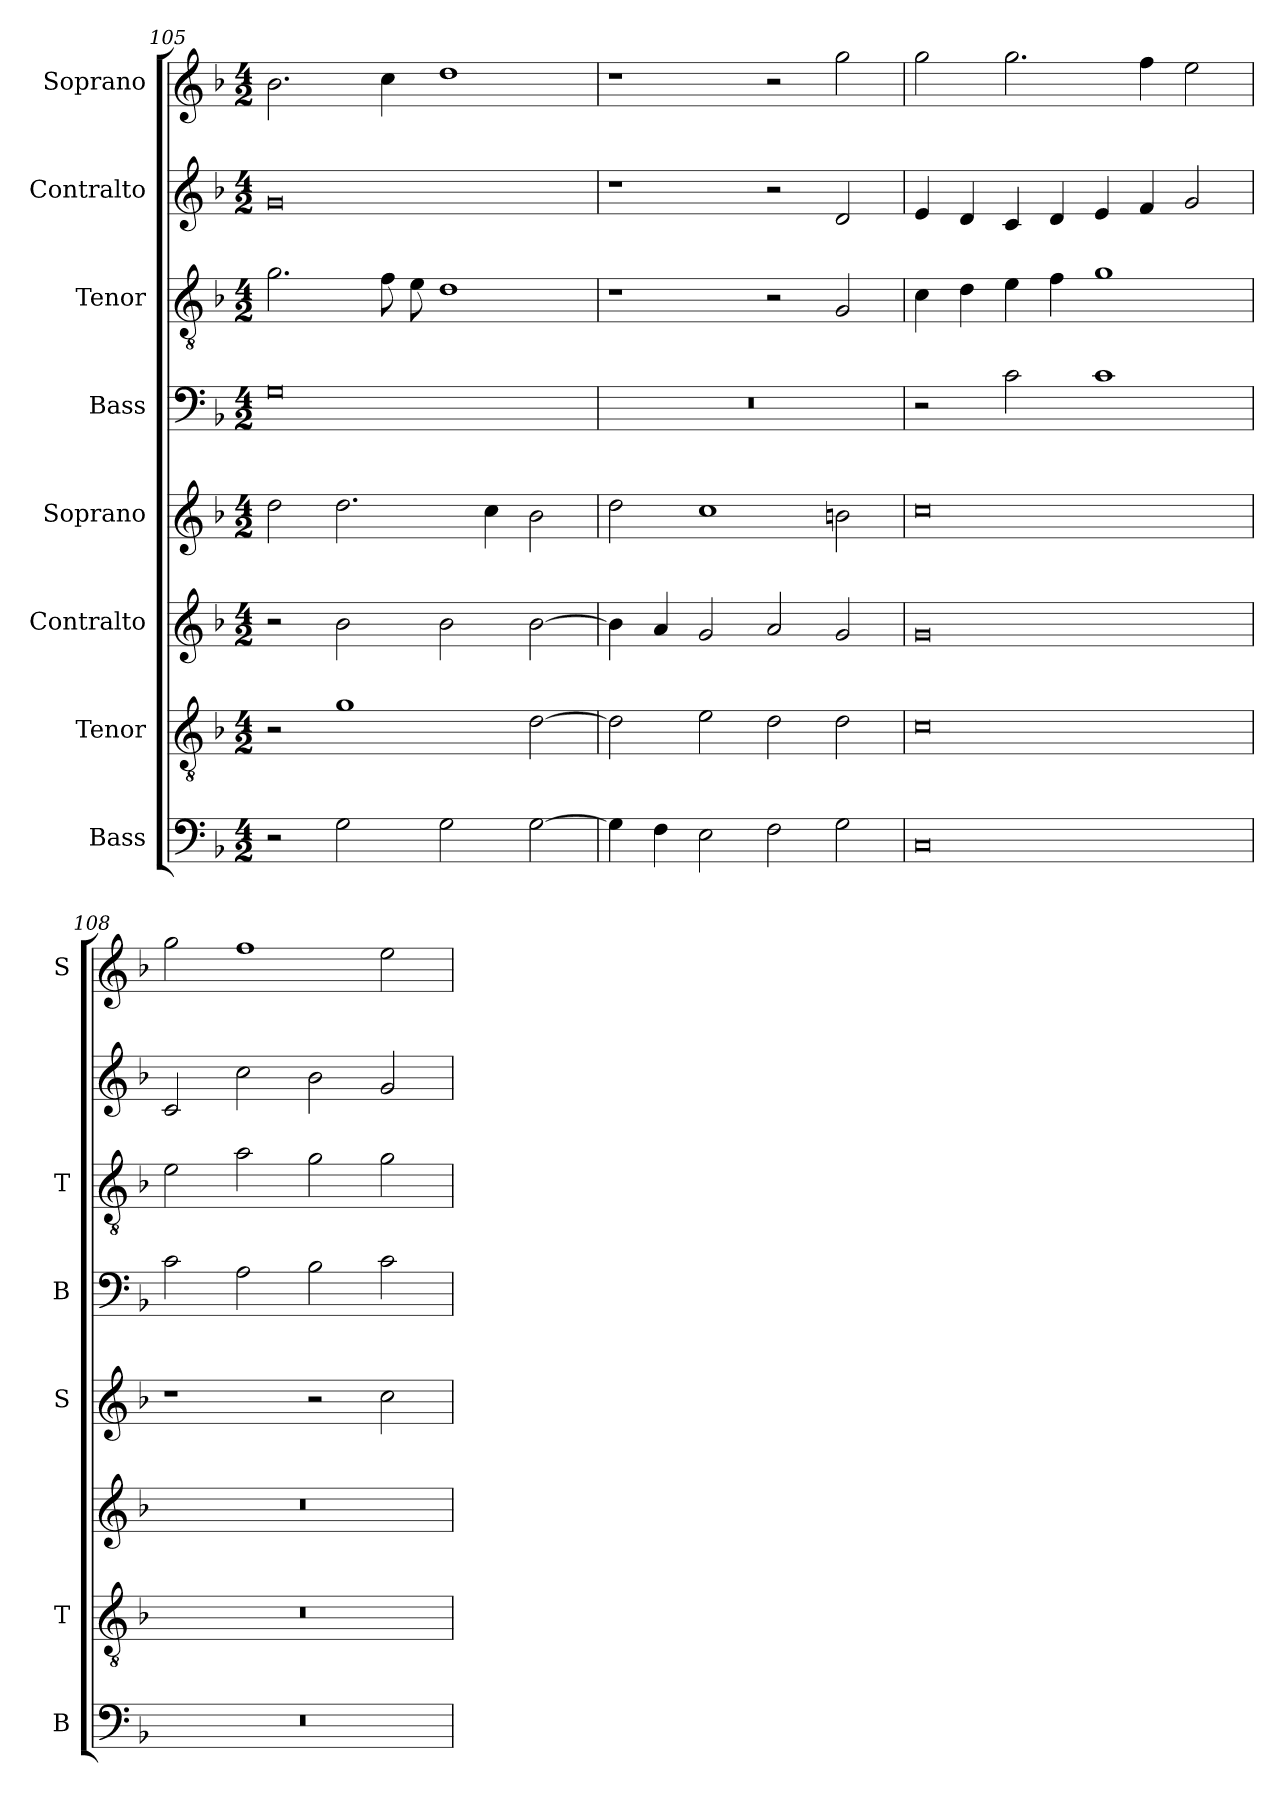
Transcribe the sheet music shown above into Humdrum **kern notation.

**kern	**kern	**kern	**kern	**kern	**kern	**kern	**kern
*part8	*part7	*part6	*part5	*part4	*part3	*part2	*part1
*staff8	*staff7	*staff6	*staff5	*staff4	*staff3	*staff2	*staff1
*I"Bass	*I"Tenor	*I"Contralto	*I"Soprano	*I"Bass	*I"Tenor	*I"Contralto	*I"Soprano
*I'B	*I'T	*	*I'S	*I'B	*I'T	*	*I'S
*clefF4	*clefGv2	*clefG2	*clefG2	*clefF4	*clefGv2	*clefG2	*clefG2
*k[b-]	*k[b-]	*k[b-]	*k[b-]	*k[b-]	*k[b-]	*k[b-]	*k[b-]
*G:dor	*G:dor	*G:dor	*G:dor	*G:dor	*G:dor	*G:dor	*G:dor
*M4/2	*M4/2	*M4/2	*M4/2	*M4/2	*M4/2	*M4/2	*M4/2
=105	=105	=105	=105	=105	=105	=105	=105
2r	2r	2r	2dd	0G	2.g	0g	2.b-
2G	1g	2b-	2.dd	.	.	.	.
.	.	.	.	.	8f	.	4cc
.	.	.	.	.	8e	.	.
2G	.	2b-	.	.	1d	.	1dd
.	.	.	4cc	.	.	.	.
[2G	[2d	[2b-	2b-	.	.	.	.
=106	=106	=106	=106	=106	=106	=106	=106
4G]	2d]	4b-]	2dd	0r	1r	1r	1r
4F	.	4a	.	.	.	.	.
2E	2e	2g	1cc	.	.	.	.
2F	2d	2a	.	.	2r	2r	2r
2G	2d	2g	2bn	.	2G	2d	2gg
=107	=107	=107	=107	=107	=107	=107	=107
0C	0c	0g	0cc	2r	4c	4e	2gg
.	.	.	.	.	4d	4d	.
.	.	.	.	2c	4e	4c	2.gg
.	.	.	.	.	4f	4d	.
.	.	.	.	1c	1g	4e	.
.	.	.	.	.	.	4f	4ff
.	.	.	.	.	.	2g	2ee
=108	=108	=108	=108	=108	=108	=108	=108
0r	0r	0r	1r	2c	2e	2c	2gg
.	.	.	.	2A	2a	2cc	1ff
.	.	.	2r	2B-	2g	2b-	.
.	.	.	2cc	2c	2g	2g	2ee
=	=	=	=	=	=	=	=
*-	*-	*-	*-	*-	*-	*-	*-
